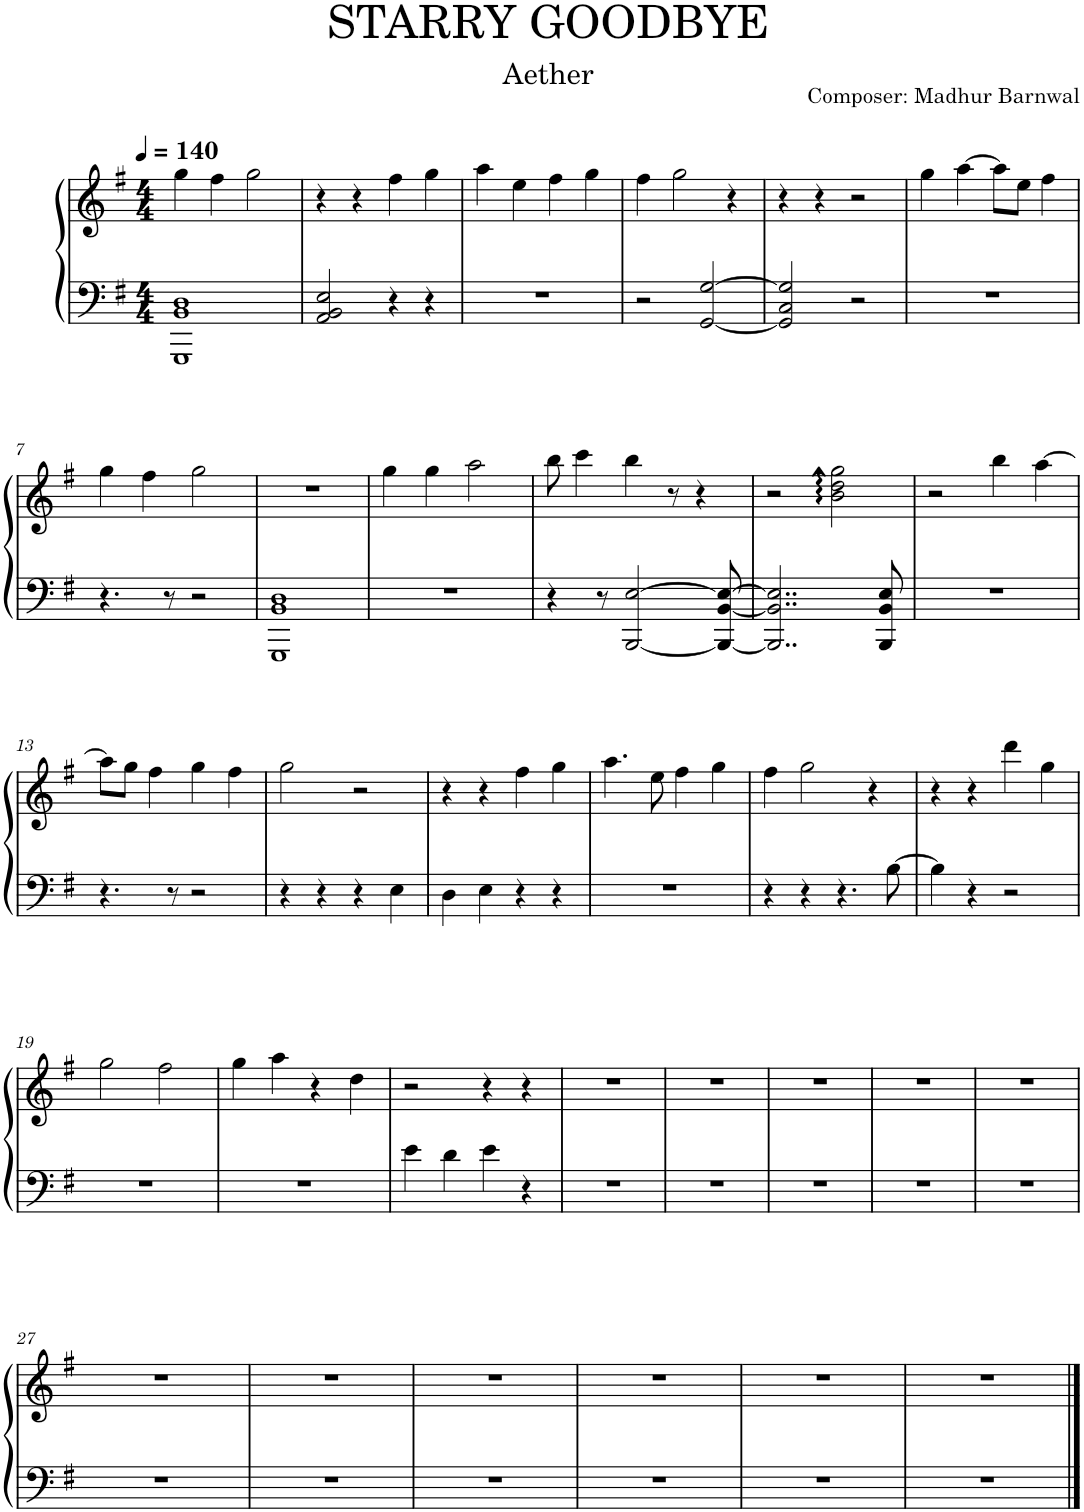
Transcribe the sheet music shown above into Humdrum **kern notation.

**kern	**kern
*part1	*part1
*staff2	*staff1
*I"Piano	*
*I'Pno.	*
*clefF4	*clefG2
*k[f#]	*k[f#]
*M4/4	*M4/4
*MM140	*MM140
=1	=1
1GGG 1BB 1D	4gg\
.	4ff#\
.	2gg\
=2	=2
2AA/ 2BB/ 2E/	4r
.	4r
4r	4ff#\
4r	4gg\
=3	=3
1r	4aa\
.	4ee\
.	4ff#\
.	4gg\
=4	=4
2r	4ff#\
.	2gg\
[2GG/ [2G/	.
.	4r
=5	=5
2GG/] 2C/ 2G/]	4r
.	4r
2r	2r
=6	=6
1r	4gg\
.	[4aa\
.	8aa\L]
.	8ee\J
.	4ff#\
!!LO:LB:g=z
=7	=7
4.r	4gg\
.	4ff#\
8r	.
2r	2gg\
=8	=8
1GGG 1BB 1D	1r
=9	=9
1r	4gg\
.	4gg\
.	2aa\
=10	=10
4r	8bb\
.	4ccc\
8r	.
[2BBB/ [2E/	4bb\
.	8r
.	4r
8BBB/_ [8BB/ 8E/_	.
=11	=11
2..BBB/] 2..BB/] 2..E/]	2r
.	2b\: 2dd\: 2gg\:
8BBB/ 8BB/ 8E/	.
=12	=12
1r	2r
.	4bb\
.	[4aa\
!!LO:LB:g=z
=13	=13
4.r	8aa\L]
.	8gg\J
.	4ff#\
8r	.
2r	4gg\
.	4ff#\
=14	=14
4r	2gg\
4r	.
4r	2r
4E\	.
=15	=15
4D\	4r
4E\	4r
4r	4ff#\
4r	4gg\
=16	=16
1r	4.aa\
.	8ee\
.	4ff#\
.	4gg\
=17	=17
4r	4ff#\
4r	2gg\
4.r	.
.	4r
[8B\	.
=18	=18
4B\]	4r
4r	4r
2r	4ddd\
.	4gg\
!!LO:LB:g=z
=19	=19
1r	2gg\
.	2ff#\
=20	=20
1r	4gg\
.	4aa\
.	4r
.	4dd\
=21	=21
4e\	2r
4d\	.
4e\	4r
4r	4r
=22	=22
1r	1r
=23	=23
1r	1r
=24	=24
1r	1r
=25	=25
1r	1r
=26	=26
1r	1r
!!LO:LB:g=z
=27	=27
1r	1r
=28	=28
1r	1r
=29	=29
1r	1r
=30	=30
1r	1r
=31	=31
1r	1r
=32	=32
1r	1r
==	==
*-	*-
